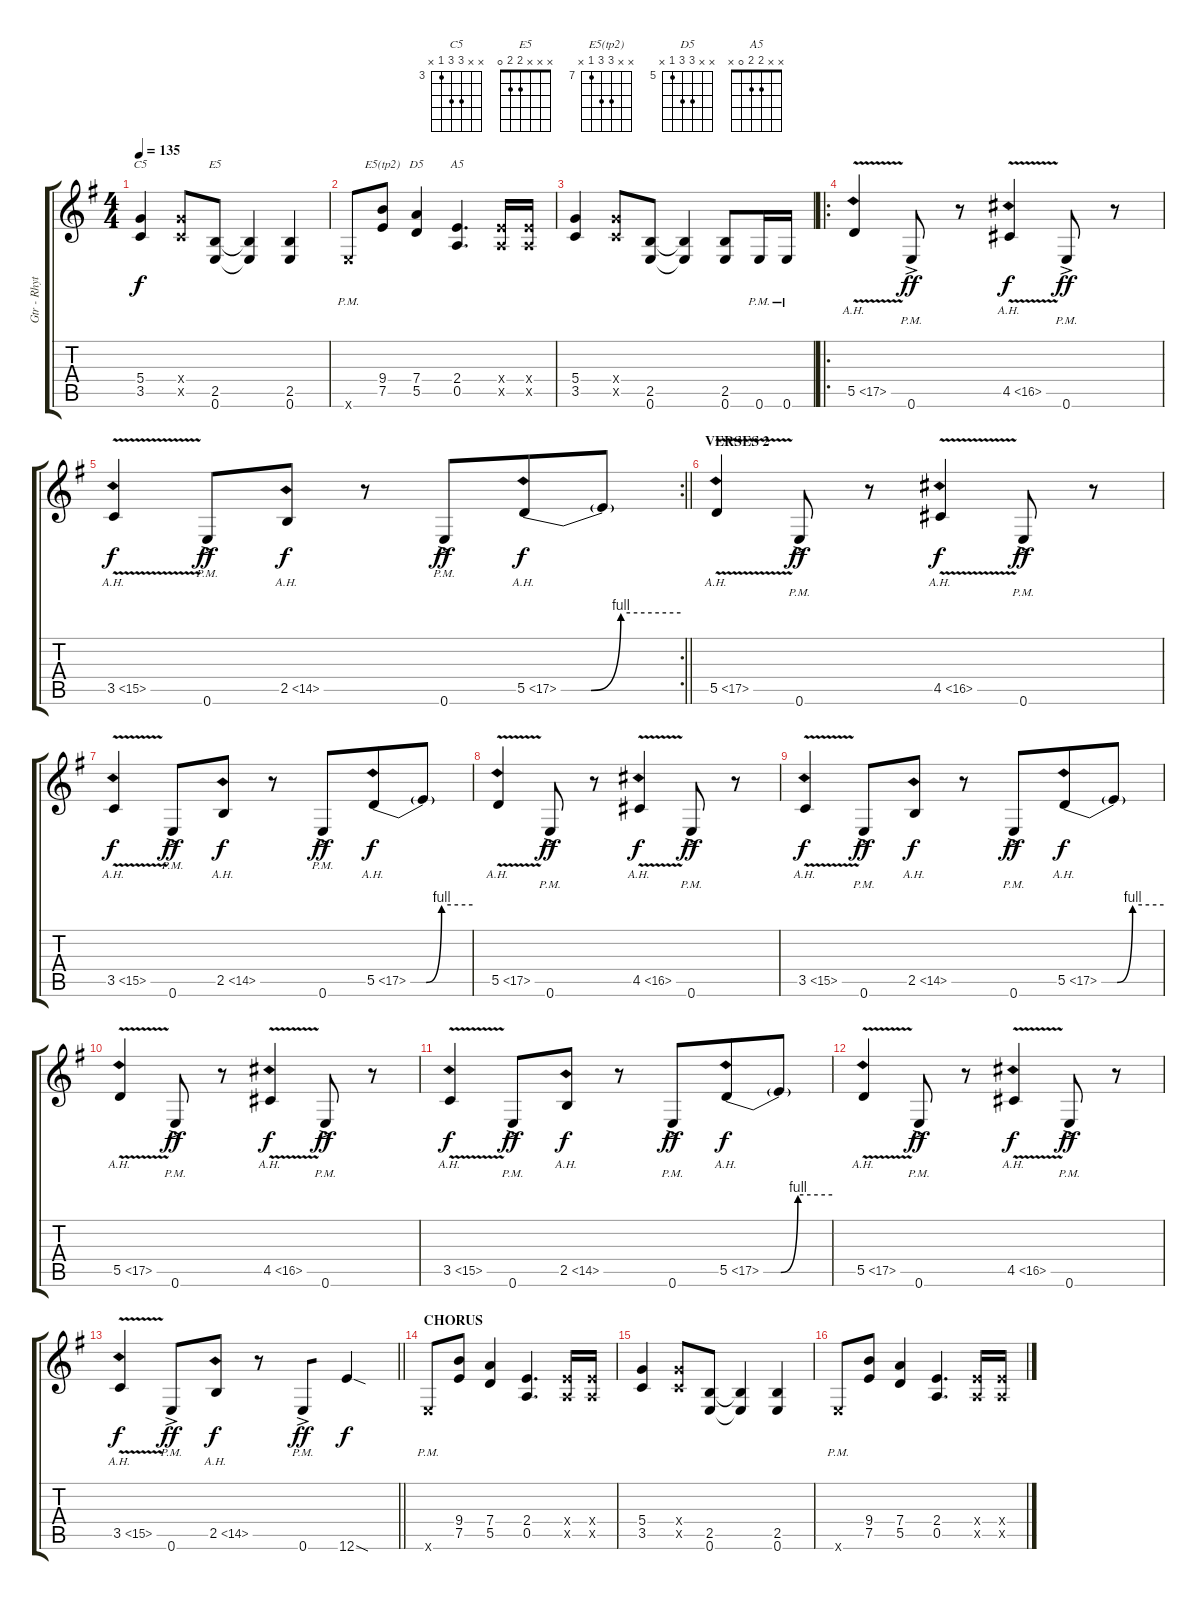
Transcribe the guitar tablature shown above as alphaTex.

\track ("Gtr - Rhythm" "Gtr - Rhyt") {instrument overdrivenguitar}
\staff {score tabs}
\tuning (E4 B3 G3 D3 A2 E2) {hide}
\chord ("C5" x x 5 5 3 x) {firstfret 3}
\chord ("E5" x x x 2 2 0)
\chord ("E5(tp2)" x x 9 9 7 x) {firstfret 7}
\chord ("D5" x x 7 7 5 x) {firstfret 5}
\chord ("A5" x x 2 2 0 x)
\ts (4 4)
\tempo 135
\clef g2
\ks eminor
(5.4 3.5).4{ch "C5" dy f} (5.4{x} 3.5{x}).8 (2.5 0.6).8{ch "E5"} (2.5{t} 0.6{t}).4 (2.5 0.6).4 |
0.6{pm x}.8 (9.4 7.5).8{ch "E5(tp2)"} (7.4 5.5).4{ch "D5"} (2.4 0.5).4{d ch "A5"} (2.4{x} 0.5{x}).16 (2.4{x} 0.5{x}).16 |
(5.4 3.5).4 (5.4{x} 3.5{x}).8 (2.5 0.6).8 (2.5{t} 0.6{t}).4 (2.5 0.6).8 0.6{pm}.16 0.6{pm}.16 |
\ro
5.5{ah 12 v}.4 0.6{ac pm}.8{dy ff} r.8 4.5{ah 12 v}.4{dy f} 0.6{ac pm}.8{dy ff} r.8 |
\rc 2
\barLineRight lightlight
3.5{ah 12 v}.4{dy f} 0.6{ac pm}.8{dy ff} 2.5{ah 12}.8{dy f} r.8 0.6{ac pm}.8{dy ff beam merge} 5.5{be (custom 0 0 15 0 30 4 60 4) ah 12}.8{dy f} 5.5{t}.8 |
\section ("" "VERSES 2")
5.5{ah 12 v}.4 0.6{ac pm}.8{dy ff} r.8 4.5{ah 12 v}.4{dy f} 0.6{ac pm}.8{dy ff} r.8 |
3.5{ah 12 v}.4{dy f} 0.6{ac pm}.8{dy ff} 2.5{ah 12}.8{dy f} r.8 0.6{ac pm}.8{dy ff beam merge} 5.5{be (custom 0 0 15 0 30 4 60 4) ah 12}.8{dy f} 5.5{t}.8 |
5.5{ah 12 v}.4 0.6{ac pm}.8{dy ff} r.8 4.5{ah 12 v}.4{dy f} 0.6{ac pm}.8{dy ff} r.8 |
3.5{ah 12 v}.4{dy f} 0.6{ac pm}.8{dy ff} 2.5{ah 12}.8{dy f} r.8 0.6{ac pm}.8{dy ff beam merge} 5.5{be (custom 0 0 15 0 30 4 60 4) ah 12}.8{dy f} 5.5{t}.8 |
5.5{ah 12 v}.4 0.6{ac pm}.8{dy ff} r.8 4.5{ah 12 v}.4{dy f} 0.6{ac pm}.8{dy ff} r.8 |
3.5{ah 12 v}.4{dy f} 0.6{ac pm}.8{dy ff} 2.5{ah 12}.8{dy f} r.8 0.6{ac pm}.8{dy ff beam merge} 5.5{be (custom 0 0 15 0 30 4 60 4) ah 12}.8{dy f} 5.5{t}.8 |
5.5{ah 12 v}.4 0.6{ac pm}.8{dy ff} r.8 4.5{ah 12 v}.4{dy f} 0.6{ac pm}.8{dy ff} r.8 |
\barLineRight lightlight
3.5{ah 12 v}.4{dy f} 0.6{ac pm}.8{dy ff} 2.5{ah 12}.8{dy f} r.8 0.6{ac pm}.8{dy ff beam merge} 12.6{sod}.4{dy f} |
\section ("" "CHORUS")
0.6{pm x}.8 (9.4 7.5).8 (7.4 5.5).4 (2.4 0.5).4{d} (2.4{x} 0.5{x}).16 (2.4{x} 0.5{x}).16 |
(5.4 3.5).4 (5.4{x} 3.5{x}).8 (2.5 0.6).8 (2.5{t} 0.6{t}).4 (2.5 0.6).4 |
0.6{pm x}.8 (9.4 7.5).8 (7.4 5.5).4 (2.4 0.5).4{d} (2.4{x} 0.5{x}).16 (2.4{x} 0.5{x}).16
